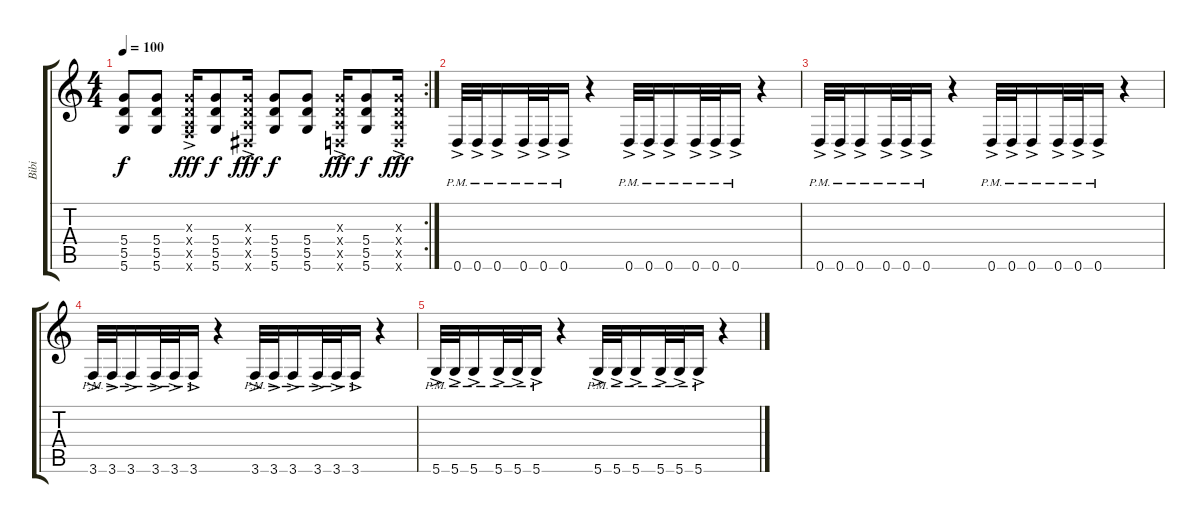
\track ("Bibi" "Bibi") {instrument distortionguitar}
\staff {score tabs}
\tuning (E4 B3 G3 D3 A2 D2) {hide}
\rc 2
\ts (4 4)
\tempo 100
\clef g2
\ks c
(5.4 5.5 5.6).8{dy f} (5.4 5.5 5.6).8 (0.3{ac x} 0.4{ac x} 0.5{ac x} 3.6{ac x}).16{dy fff} (5.4 5.5 5.6).8{dy f} (0.3{ac x} 0.4{ac x} 0.5{ac x} 1.6{ac x}).16{dy fff} (5.4 5.5 5.6).8{dy f} (5.4 5.5 5.6).8 (0.3{ac x} 0.4{ac x} 0.5{ac x} 0.6{ac x}).16{dy fff} (5.4 5.5 5.6).8{dy f} (0.3{ac x} 0.4{ac x} 0.5{ac x} 0.6{ac x}).16{dy fff} |
0.6{ac pm}.32 0.6{ac pm}.32 0.6{ac pm}.16 0.6{ac pm}.32 0.6{ac pm}.32 0.6{ac pm}.16 r.4 0.6{ac pm}.32 0.6{ac pm}.32 0.6{ac pm}.16 0.6{ac pm}.32 0.6{ac pm}.32 0.6{ac pm}.16 r.4 |
0.6{ac pm}.32 0.6{ac pm}.32 0.6{ac pm}.16 0.6{ac pm}.32 0.6{ac pm}.32 0.6{ac pm}.16 r.4 0.6{ac pm}.32 0.6{ac pm}.32 0.6{ac pm}.16 0.6{ac pm}.32 0.6{ac pm}.32 0.6{ac pm}.16 r.4 |
3.6{ac pm}.32 3.6{ac pm}.32 3.6{ac pm}.16 3.6{ac pm}.32 3.6{ac pm}.32 3.6{ac pm}.16 r.4 3.6{ac pm}.32 3.6{ac pm}.32 3.6{ac pm}.16 3.6{ac pm}.32 3.6{ac pm}.32 3.6{ac pm}.16 r.4 |
5.6{ac pm}.32 5.6{ac pm}.32 5.6{ac pm}.16 5.6{ac pm}.32 5.6{ac pm}.32 5.6{ac pm}.16 r.4 5.6{ac pm}.32 5.6{ac pm}.32 5.6{ac pm}.16 5.6{ac pm}.32 5.6{ac pm}.32 5.6{ac pm}.16 r.4
